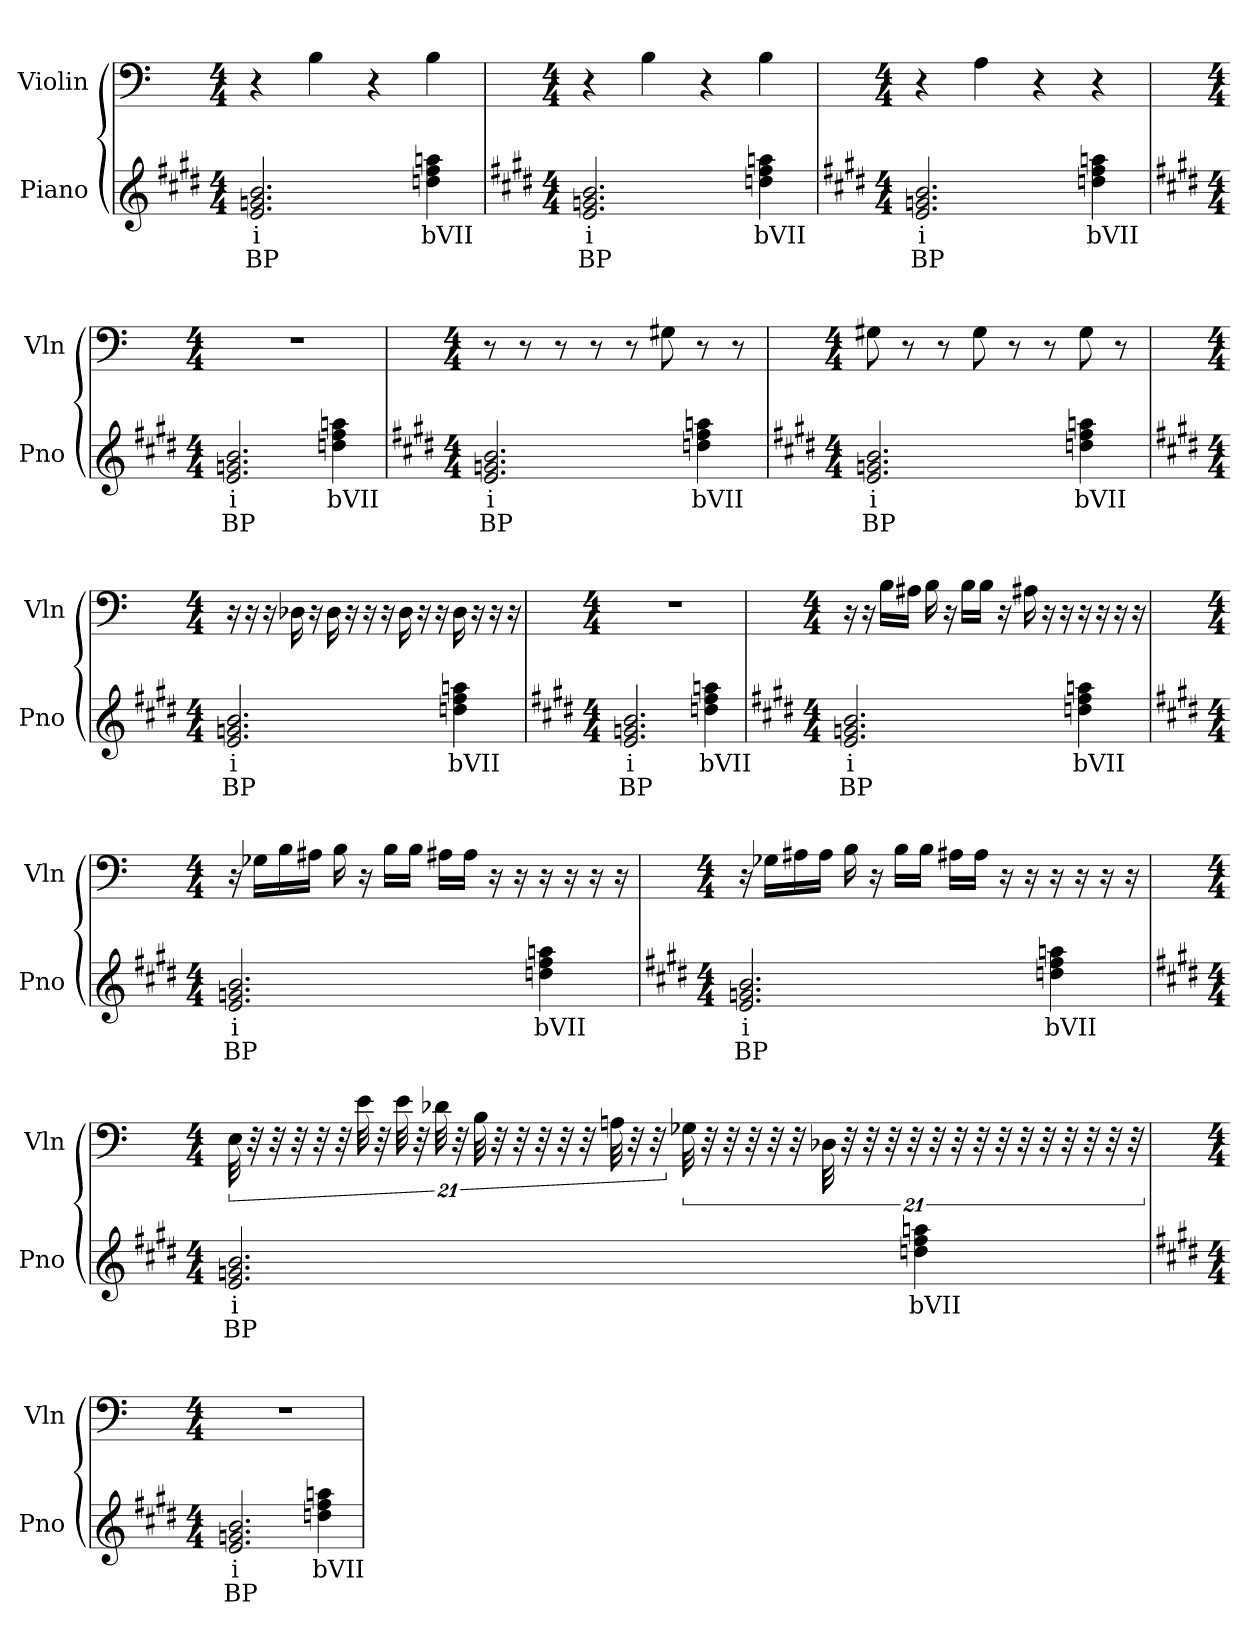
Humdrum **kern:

**kern	**text	**text	**kern
*part2	*part2	*part2	*part1
*staff2	*staff2	*staff2	*staff1
*I"Piano	*	*	*I"Violin
*I'Pno	*	*	*I'Vln
*k[f#c#g#d#]	*	*	*
*E:	*	*	*
*M4/4	*	*	*M4/4
=	=	=	=
2.e 2.gn 2.b	i	BP	4r
.	.	.	4B
.	.	.	4r
4ddn 4ff# 4aan	bVII	.	4B
=	=	=	=
*k[f#c#g#d#]	*	*	*
*E:	*	*	*
*M4/4	*	*	*M4/4
2.e 2.gn 2.b	i	BP	4r
.	.	.	4B
.	.	.	4r
4ddn 4ff# 4aan	bVII	.	4B
=	=	=	=
*k[f#c#g#d#]	*	*	*
*E:	*	*	*
*M4/4	*	*	*M4/4
2.e 2.gn 2.b	i	BP	4r
.	.	.	4A
.	.	.	4r
4ddn 4ff# 4aan	bVII	.	4r
=	=	=	=
*k[f#c#g#d#]	*	*	*
*E:	*	*	*
*M4/4	*	*	*M4/4
2.e 2.gn 2.b	i	BP	1r
4ddn 4ff# 4aan	bVII	.	.
=	=	=	=
*k[f#c#g#d#]	*	*	*
*E:	*	*	*
*M4/4	*	*	*M4/4
2.e 2.gn 2.b	i	BP	8r
.	.	.	8r
.	.	.	8r
.	.	.	8r
.	.	.	8r
.	.	.	8G#X
4ddn 4ff# 4aan	bVII	.	8r
.	.	.	8r
=	=	=	=
*k[f#c#g#d#]	*	*	*
*E:	*	*	*
*M4/4	*	*	*M4/4
2.e 2.gn 2.b	i	BP	8G#X
.	.	.	8r
.	.	.	8r
.	.	.	8G#
.	.	.	8r
.	.	.	8r
4ddn 4ff# 4aan	bVII	.	8G#
.	.	.	8r
=	=	=	=
*k[f#c#g#d#]	*	*	*
*E:	*	*	*
*M4/4	*	*	*M4/4
2.e 2.gn 2.b	i	BP	16r
.	.	.	16r
.	.	.	16r
.	.	.	16D-X
.	.	.	16r
.	.	.	16D-
.	.	.	16r
.	.	.	16r
.	.	.	16r
.	.	.	16D-
.	.	.	16r
.	.	.	16r
4ddn 4ff# 4aan	bVII	.	16D-
.	.	.	16r
.	.	.	16r
.	.	.	16r
=	=	=	=
*k[f#c#g#d#]	*	*	*
*E:	*	*	*
*M4/4	*	*	*M4/4
2.e 2.gn 2.b	i	BP	1r
4ddn 4ff# 4aan	bVII	.	.
=	=	=	=
*k[f#c#g#d#]	*	*	*
*E:	*	*	*
*M4/4	*	*	*M4/4
2.e 2.gn 2.b	i	BP	16r
.	.	.	16r
.	.	.	16BLL
.	.	.	16A#XJJ
.	.	.	16B
.	.	.	16r
.	.	.	16BLL
.	.	.	16BJJ
.	.	.	16r
.	.	.	16A#X
.	.	.	16r
.	.	.	16r
4ddn 4ff# 4aan	bVII	.	16r
.	.	.	16r
.	.	.	16r
.	.	.	16r
=	=	=	=
*k[f#c#g#d#]	*	*	*
*E:	*	*	*
*M4/4	*	*	*M4/4
2.e 2.gn 2.b	i	BP	16r
.	.	.	16G-XLL
.	.	.	16B
.	.	.	16A#XJJ
.	.	.	16B
.	.	.	16r
.	.	.	16BLL
.	.	.	16BJJ
.	.	.	16A#XLL
.	.	.	16A#JJ
.	.	.	16r
.	.	.	16r
4ddn 4ff# 4aan	bVII	.	16r
.	.	.	16r
.	.	.	16r
.	.	.	16r
=	=	=	=
*k[f#c#g#d#]	*	*	*
*E:	*	*	*
*M4/4	*	*	*M4/4
2.e 2.gn 2.b	i	BP	16r
.	.	.	16G-XLL
.	.	.	16A#X
.	.	.	16A#JJ
.	.	.	16B
.	.	.	16r
.	.	.	16BLL
.	.	.	16BJJ
.	.	.	16A#XLL
.	.	.	16A#JJ
.	.	.	16r
.	.	.	16r
4ddn 4ff# 4aan	bVII	.	16r
.	.	.	16r
.	.	.	16r
.	.	.	16r
=	=	=	=
*k[f#c#g#d#]	*	*	*
*E:	*	*	*
*M4/4	*	*	*M4/4
2.e 2.gn 2.b	i	BP	42E
.	.	.	42r
.	.	.	42r
.	.	.	42r
.	.	.	42r
.	.	.	42r
.	.	.	42e
.	.	.	42r
.	.	.	42e
.	.	.	42r
.	.	.	42d-X
.	.	.	42r
.	.	.	42B
.	.	.	42r
.	.	.	42r
.	.	.	42r
.	.	.	42r
.	.	.	42r
.	.	.	42An
.	.	.	42r
.	.	.	42r
.	.	.	42G-X
.	.	.	42r
.	.	.	42r
.	.	.	42r
.	.	.	42r
.	.	.	42r
.	.	.	42D-X
.	.	.	42r
.	.	.	42r
.	.	.	42r
.	.	.	42r
4ddn 4ff# 4aan	bVII	.	.
.	.	.	42r
.	.	.	42r
.	.	.	42r
.	.	.	42r
.	.	.	42r
.	.	.	42r
.	.	.	42r
.	.	.	42r
.	.	.	42r
.	.	.	42r
=	=	=	=
*k[f#c#g#d#]	*	*	*
*E:	*	*	*
*M4/4	*	*	*M4/4
2.e 2.gn 2.b	i	BP	1r
4ddn 4ff# 4aan	bVII	.	.
=	=	=	=
*-	*-	*-	*-
